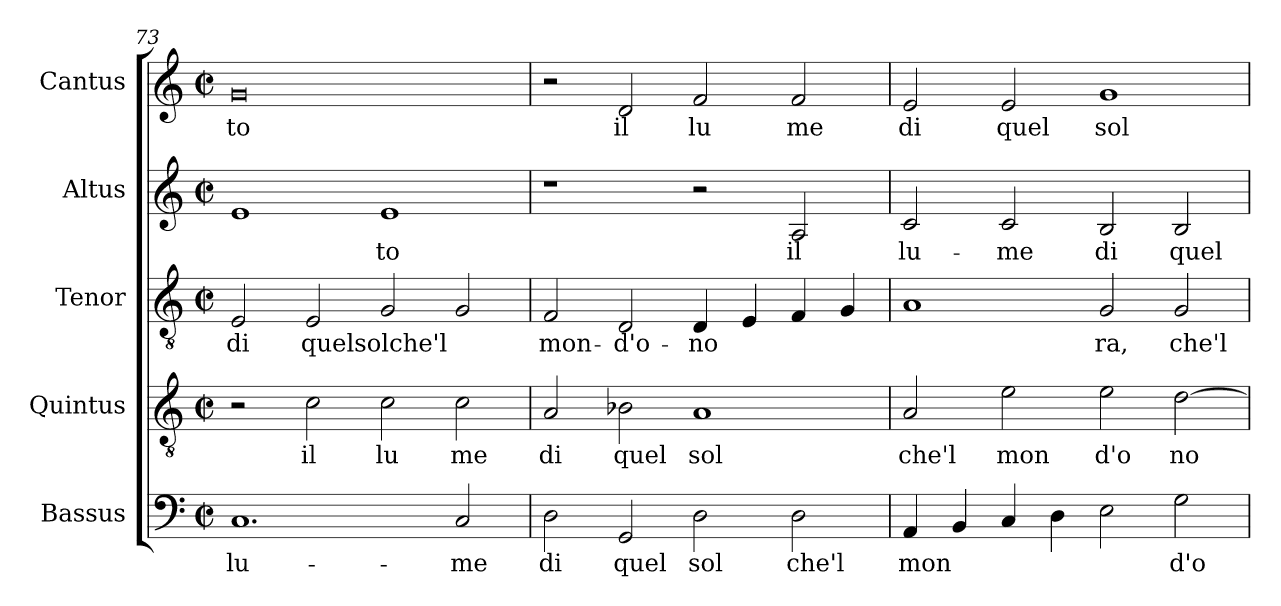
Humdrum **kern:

**kern	**text	**kern	**text	**kern	**text	**kern	**text	**kern	**text
*part5	*part5	*part4	*part4	*part3	*part3	*part2	*part2	*part1	*part1
*staff5	*staff5	*staff4	*staff4	*staff3	*staff3	*staff2	*staff2	*staff1	*staff1
*I"Bassus	*	*I"Quintus	*	*I"Tenor	*	*I"Altus	*	*I"Cantus	*
*clefF4	*	*clefGv2	*	*clefGv2	*	*clefG2	*	*clefG2	*
*k[]	*	*k[]	*	*k[]	*	*k[]	*	*k[]	*
*C:	*	*C:	*	*C:	*	*C:	*	*C:	*
*M2/2	*	*M2/2	*	*M2/2	*	*M2/2	*	*M2/2	*
*met(c|)	*	*met(c|)	*	*met(c|)	*	*met(c|)	*	*met(c|)	*
=73	=73	=73	=73	=73	=73	=73	=73	=73	=73
!	!LO:LY:b:cj	!	!	!	!LO:LY:b:cj	!	!LO:LY:b:cj	!	!LO:LY:b:cj
1.C	lu-	2r	.	2E/	di	1e	.	0g	to
!	!	!	!LO:LY:b:cj	!	!LO:LY:b:cj	!	!	!	!
.	.	2c\	il	2E/	quelsolche'l	.	.	.	.
!	!	!	!LO:LY:b:cj	!	!LO:LY:b:cj	!	!LO:LY:b:cj	!	!
.	.	2c\	lu	2G/	.	1e	to	.	.
!	!LO:LY:b:cj	!	!LO:LY:b:cj	!	!LO:LY:b:cj	!	!	!	!
2C/	-me	2c\	me	2G/	.	.	.	.	.
!!LO:PB:g=z
=74	=74	=74	=74	=74	=74	=74	=74	=74	=74
!	!LO:LY:b:cj	!	!LO:LY:b:cj	!	!LO:LY:b:cj	!	!	!	!
2D\	di	2A/	di	2F/	mon-	1r	.	2r	.
!	!LO:LY:b:cj	!	!LO:LY:b:cj	!	!LO:LY:b:cj	!	!	!	!LO:LY:b:cj
2GG/	quel	2B-X\	quel	2D/	-d'o-	.	.	2d/	il
!	!LO:LY:b:cj	!	!LO:LY:b:cj	!	!LO:LY:b:cj	!	!	!	!LO:LY:b:cj
2D\	sol	1A	sol	4D/	-no-	2r	.	2f/	lu
!	!	!	!	!	!LO:LY:b:cj	!	!	!	!
.	.	.	.	4E/	--	.	.	.	.
!	!LO:LY:b:cj	!	!	!	!LO:LY:b:cj	!	!LO:LY:b:cj	!	!LO:LY:b:cj
2D\	che'l	.	.	4F/	--	2A/	il	2f/	me
!	!	!	!	!	!LO:LY:b:cj	!	!	!	!
.	.	.	.	4G/	--	.	.	.	.
=75	=75	=75	=75	=75	=75	=75	=75	=75	=75
!	!LO:LY:b:cj	!	!LO:LY:b:cj	!	!LO:LY:b:cj	!	!LO:LY:b:cj	!	!LO:LY:b:cj
4AA/	mon-	2A/	che'l	1A	--	2c/	lu-	2e/	di
!	!LO:LY:b:cj	!	!	!	!	!	!	!	!
4BB/	--	.	.	.	.	.	.	.	.
!	!LO:LY:b:cj	!	!LO:LY:b:cj	!	!	!	!LO:LY:b:cj	!	!LO:LY:b:cj
4C/	--	2e\	mon	.	.	2c/	-me	2e/	quel
!	!LO:LY:b:cj	!	!	!	!	!	!	!	!
4D\	--	.	.	.	.	.	.	.	.
!	!LO:LY:b:cj	!	!LO:LY:b:cj	!	!LO:LY:b:cj	!	!LO:LY:b:cj	!	!LO:LY:b:cj
2E\	--	2e\	d'o	2G/	-ra,	2B/	di	1g	sol
!	!LO:LY:b:cj	!	!LO:LY:b:cj	!	!LO:LY:b:cj	!	!LO:LY:b:cj	!	!
2G\	-d'o-	[>2d\	no	2G/	che'l	2B/	quel	.	.
=	=	=	=	=	=	=	=	=	=
*-	*-	*-	*-	*-	*-	*-	*-	*-	*-
